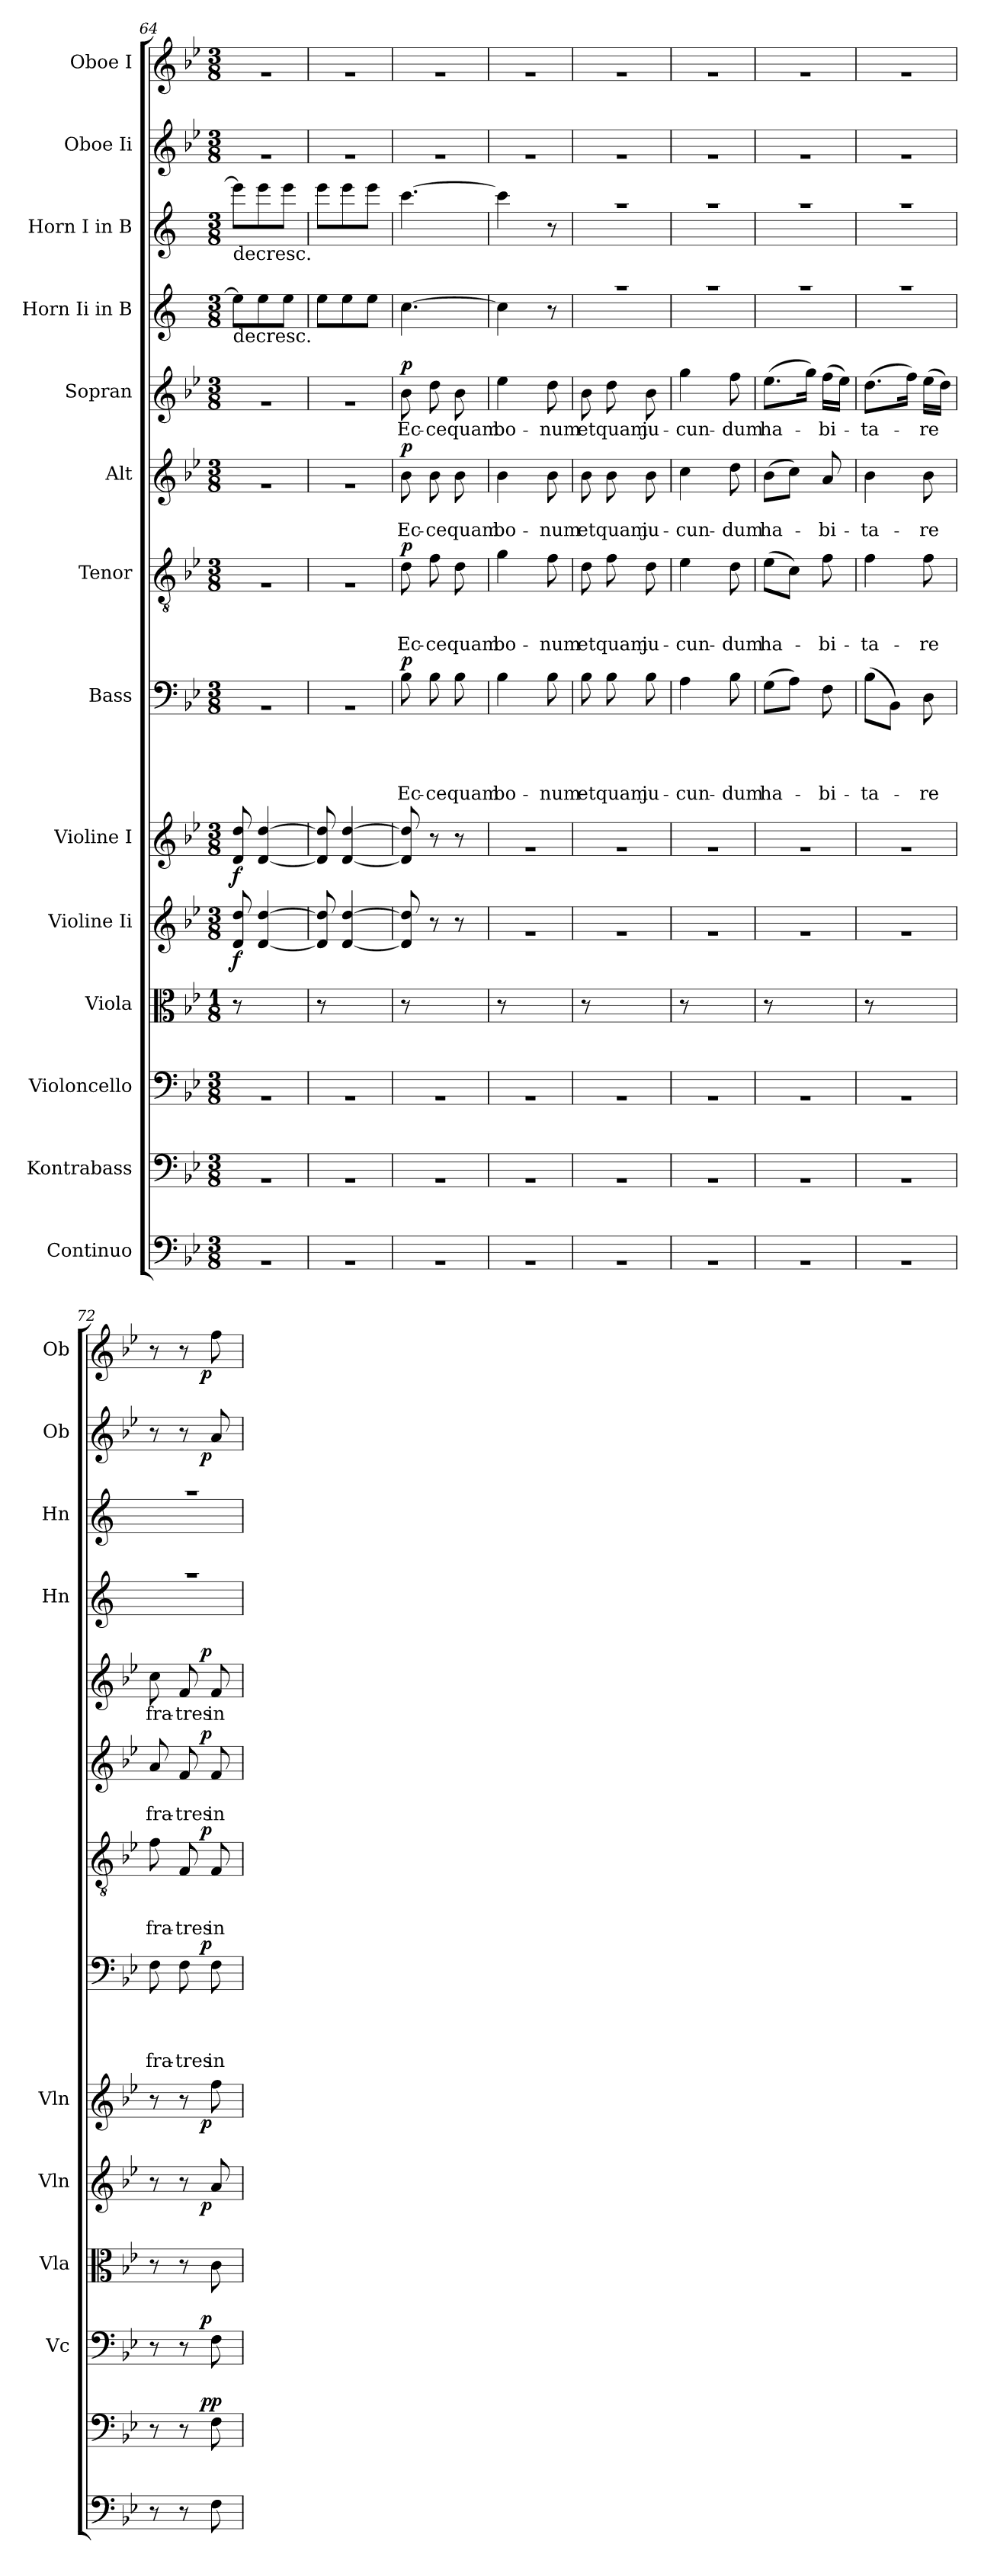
**kern	**kern	**dynam	**kern	**dynam	**kern	**kern	**dynam	**kern	**dynam	**kern	**text	**text	**text	**text	**dynam	**kern	**text	**text	**text	**dynam	**kern	**text	**text	**dynam	**kern	**text	**dynam	**kern	**kern	**kern	**dynam	**kern	**dynam
*part14	*part13	*part13	*part12	*part12	*part11	*part10	*part10	*part9	*part9	*part8	*part8	*part8	*part8	*part8	*part8	*part7	*part7	*part7	*part7	*part7	*part6	*part6	*part6	*part6	*part5	*part5	*part5	*part4	*part3	*part2	*part2	*part1	*part1
*staff14	*staff13	*staff13	*staff12	*staff12	*staff11	*staff10	*staff10	*staff9	*staff9	*staff8	*staff8	*staff8	*staff8	*staff8	*staff8	*staff7	*staff7	*staff7	*staff7	*staff7	*staff6	*staff6	*staff6	*staff6	*staff5	*staff5	*staff5	*staff4	*staff3	*staff2	*staff2	*staff1	*staff1
*I"Continuo	*I"Kontrabass	*	*I"Violoncello	*	*I"Viola	*I"Violine Ii	*	*I"Violine I	*	*I"Bass	*	*	*	*	*	*I"Tenor	*	*	*	*	*I"Alt	*	*	*	*I"Sopran	*	*	*I"Horn Ii in B	*I"Horn I in B	*I"Oboe Ii	*	*I"Oboe I	*
*	*	*	*I'Vc	*	*I'Vla	*I'Vln	*	*I'Vln	*	*	*	*	*	*	*	*	*	*	*	*	*	*	*	*	*	*	*	*I'Hn	*I'Hn	*I'Ob	*	*I'Ob	*
*clefF4	*clefF4	*	*clefF4	*	*clefC3	*clefG2	*	*clefG2	*	*clefF4	*	*	*	*	*	*clefGv2	*	*	*	*	*clefG2	*	*	*	*clefG2	*	*	*clefG2	*clefG2	*clefG2	*	*clefG2	*
*	*	*	*	*	*ITrd1c2	*	*	*	*	*	*	*	*	*	*	*	*	*	*	*	*	*	*	*	*	*	*	*ITrd1c2	*ITrd1c2	*	*	*	*
*k[b-e-]	*k[b-e-]	*	*k[b-e-]	*	*k[b-e-a-d-]	*k[b-e-]	*	*k[b-e-]	*	*k[b-e-]	*	*	*	*	*	*k[b-e-]	*	*	*	*	*k[b-e-]	*	*	*	*k[b-e-]	*	*	*k[b-e-]	*k[b-e-]	*k[b-e-]	*	*k[b-e-]	*
*B-:	*B-:	*	*B-:	*	*A-:	*B-:	*	*B-:	*	*B-:	*	*	*	*	*	*B-:	*	*	*	*	*B-:	*	*	*	*B-:	*	*	*B-:	*B-:	*B-:	*	*B-:	*
*M3/8	*M3/8	*	*M3/8	*	*M1/8	*M3/8	*	*M3/8	*	*M3/8	*	*	*	*	*	*M3/8	*	*	*	*	*M3/8	*	*	*	*M3/8	*	*	*M3/8	*M3/8	*M3/8	*	*M3/8	*
=64	=64	=64	=64	=64	=64	=64	=64	=64	=64	=64	=64	=64	=64	=64	=64	=64	=64	=64	=64	=64	=64	=64	=64	=64	=64	=64	=64	=64	=64	=64	=64	=64	=64
!	!	!	!	!	!	!	!	!	!	!	!	!	!	!	!	!	!	!	!	!	!	!	!	!	!	!	!	!	!LO:TX:b:t=decresc.	!	!	!	!
!	!	!	!	!	!	!	!	!	!	!	!	!	!	!	!	!	!	!	!	!	!	!	!	!	!	!	!	!LO:TX:b:t=decresc.	!	!	!	!	!
!LO:N:vis=1	!LO:N:vis=1	!	!LO:N:vis=1	!	!	!	!LO:DY:b	!	!LO:DY:b	!LO:N:vis=1	!	!	!	!	!	!LO:N:vis=1	!	!	!	!	!LO:N:vis=1	!	!	!	!LO:N:vis=1	!	!	!	!	!LO:N:vis=1	!	!LO:N:vis=1	!
4.rC	4.rC	.	4.rC	.	8r	8d/ 8dd/	f	8d/ 8dd/	f	4.rC	.	.	.	.	.	4.rA	.	.	.	.	4.ra	.	.	.	4.ra	.	.	8dd\L]	8ddd\L]	4.ra	.	4.ra	.
.	.	.	.	.	4ryy	[<4d/ [>4dd/	.	[<4d/ [>4dd/	.	.	.	.	.	.	.	.	.	.	.	.	.	.	.	.	.	.	.	8dd\	8ddd\	.	.	.	.
.	.	.	.	.	.	.	.	.	.	.	.	.	.	.	.	.	.	.	.	.	.	.	.	.	.	.	.	8dd\J	8ddd\J	.	.	.	.
=65	=65	=65	=65	=65	=65	=65	=65	=65	=65	=65	=65	=65	=65	=65	=65	=65	=65	=65	=65	=65	=65	=65	=65	=65	=65	=65	=65	=65	=65	=65	=65	=65	=65
!LO:N:vis=1	!LO:N:vis=1	!	!LO:N:vis=1	!	!	!	!	!	!	!LO:N:vis=1	!	!	!	!	!	!LO:N:vis=1	!	!	!	!	!LO:N:vis=1	!	!	!	!LO:N:vis=1	!	!	!	!	!LO:N:vis=1	!	!LO:N:vis=1	!
4.rC	4.rC	.	4.rC	.	8r	8d/] 8dd/]	.	8d/] 8dd/]	.	4.rC	.	.	.	.	.	4.rA	.	.	.	.	4.ra	.	.	.	4.ra	.	.	8dd\L	8ddd\L	4.ra	.	4.ra	.
.	.	.	.	.	4ryy	[<4d/ [>4dd/	.	[<4d/ [>4dd/	.	.	.	.	.	.	.	.	.	.	.	.	.	.	.	.	.	.	.	8dd\	8ddd\	.	.	.	.
.	.	.	.	.	.	.	.	.	.	.	.	.	.	.	.	.	.	.	.	.	.	.	.	.	.	.	.	8dd\J	8ddd\J	.	.	.	.
=66	=66	=66	=66	=66	=66	=66	=66	=66	=66	=66	=66	=66	=66	=66	=66	=66	=66	=66	=66	=66	=66	=66	=66	=66	=66	=66	=66	=66	=66	=66	=66	=66	=66
!LO:N:vis=1	!LO:N:vis=1	!	!LO:N:vis=1	!	!	!	!	!	!	!	!	!	!	!LO:LY:b	!LO:DY:a	!	!	!	!LO:LY:b	!LO:DY:a	!	!	!LO:LY:b	!LO:DY:a	!	!LO:LY:b	!LO:DY:a	!	!	!LO:N:vis=1	!	!LO:N:vis=1	!
4.rC	4.rC	.	4.rC	.	8r	8d/] 8dd/]	.	8d/] 8dd/]	.	8B-\	.	.	.	Ec-	p	8d\	.	.	Ec-	p	8b-\	.	Ec-	p	8b-\	Ec-	p	[<4.b-\	[>4.bb-\	4.ra	.	4.ra	.
!	!	!	!	!	!	!	!	!	!	!	!	!	!	!LO:LY:b	!	!	!	!	!LO:LY:b	!	!	!	!LO:LY:b	!	!	!LO:LY:b	!	!	!	!	!	!	!
.	.	.	.	.	4ryy	8r	.	8r	.	8B-\	.	.	.	-ce	.	8f\	.	.	-ce	.	8b-\	.	-ce	.	8dd\	-ce	.	.	.	.	.	.	.
!	!	!	!	!	!	!	!	!	!	!	!	!	!	!LO:LY:b	!	!	!	!	!LO:LY:b	!	!	!	!LO:LY:b	!	!	!LO:LY:b	!	!	!	!	!	!	!
.	.	.	.	.	.	8r	.	8r	.	8B-\	.	.	.	quam	.	8d\	.	.	quam	.	8b-\	.	quam	.	8b-\	quam	.	.	.	.	.	.	.
=67	=67	=67	=67	=67	=67	=67	=67	=67	=67	=67	=67	=67	=67	=67	=67	=67	=67	=67	=67	=67	=67	=67	=67	=67	=67	=67	=67	=67	=67	=67	=67	=67	=67
!LO:N:vis=1	!LO:N:vis=1	!	!LO:N:vis=1	!	!	!LO:N:vis=1	!	!LO:N:vis=1	!	!	!	!	!	!LO:LY:b	!	!	!	!	!LO:LY:b	!	!	!	!LO:LY:b	!	!	!LO:LY:b	!	!	!	!LO:N:vis=1	!	!LO:N:vis=1	!
4.rC	4.rC	.	4.rC	.	8r	4.ra	.	4.ra	.	4B-\	.	.	.	bo-	.	4g\	.	.	bo-	.	4b-\	.	bo-	.	4ee-\	bo-	.	4b-\]	4bb-\]	4.ra	.	4.ra	.
.	.	.	.	.	4ryy	.	.	.	.	.	.	.	.	.	.	.	.	.	.	.	.	.	.	.	.	.	.	.	.	.	.	.	.
!	!	!	!	!	!	!	!	!	!	!	!	!	!	!LO:LY:b	!	!	!	!	!LO:LY:b	!	!	!	!LO:LY:b	!	!	!LO:LY:b	!	!	!	!	!	!	!
.	.	.	.	.	.	.	.	.	.	8B-\	.	.	.	-num	.	8f\	.	.	-num	.	8b-\	.	-num	.	8dd\	-num	.	8r	8r	.	.	.	.
=68	=68	=68	=68	=68	=68	=68	=68	=68	=68	=68	=68	=68	=68	=68	=68	=68	=68	=68	=68	=68	=68	=68	=68	=68	=68	=68	=68	=68	=68	=68	=68	=68	=68
!LO:N:vis=1	!LO:N:vis=1	!	!LO:N:vis=1	!	!	!LO:N:vis=1	!	!LO:N:vis=1	!	!	!	!	!	!LO:LY:b	!	!	!	!	!LO:LY:b	!	!	!	!LO:LY:b	!	!	!LO:LY:b	!	!LO:N:vis=1	!LO:N:vis=1	!LO:N:vis=1	!	!LO:N:vis=1	!
4.rC	4.rC	.	4.rC	.	8r	4.ra	.	4.ra	.	8B-\	.	.	.	et	.	8d\	.	.	et	.	8b-\	.	et	.	8b-\	et	.	4.raa	4.raa	4.ra	.	4.ra	.
!	!	!	!	!	!	!	!	!	!	!	!	!	!	!LO:LY:b	!	!	!	!	!LO:LY:b	!	!	!	!LO:LY:b	!	!	!LO:LY:b	!	!	!	!	!	!	!
.	.	.	.	.	4ryy	.	.	.	.	8B-\	.	.	.	quam	.	8f\	.	.	quam	.	8b-\	.	quam	.	8dd\	quam	.	.	.	.	.	.	.
!	!	!	!	!	!	!	!	!	!	!	!	!	!	!LO:LY:b	!	!	!	!	!LO:LY:b	!	!	!	!LO:LY:b	!	!	!LO:LY:b	!	!	!	!	!	!	!
.	.	.	.	.	.	.	.	.	.	8B-\	.	.	.	ju-	.	8d\	.	.	ju-	.	8b-\	.	ju-	.	8b-\	ju-	.	.	.	.	.	.	.
=69	=69	=69	=69	=69	=69	=69	=69	=69	=69	=69	=69	=69	=69	=69	=69	=69	=69	=69	=69	=69	=69	=69	=69	=69	=69	=69	=69	=69	=69	=69	=69	=69	=69
!LO:N:vis=1	!LO:N:vis=1	!	!LO:N:vis=1	!	!	!LO:N:vis=1	!	!LO:N:vis=1	!	!	!	!	!	!LO:LY:b	!	!	!	!	!LO:LY:b	!	!	!	!LO:LY:b	!	!	!LO:LY:b	!	!LO:N:vis=1	!LO:N:vis=1	!LO:N:vis=1	!	!LO:N:vis=1	!
4.rC	4.rC	.	4.rC	.	8r	4.ra	.	4.ra	.	4A\	.	.	.	-cun-	.	4e-\	.	.	-cun-	.	4cc\	.	-cun-	.	4gg\	-cun-	.	4.raa	4.raa	4.ra	.	4.ra	.
.	.	.	.	.	4ryy	.	.	.	.	.	.	.	.	.	.	.	.	.	.	.	.	.	.	.	.	.	.	.	.	.	.	.	.
!	!	!	!	!	!	!	!	!	!	!	!	!	!	!LO:LY:b	!	!	!	!	!LO:LY:b	!	!	!	!LO:LY:b	!	!	!LO:LY:b	!	!	!	!	!	!	!
.	.	.	.	.	.	.	.	.	.	8B-\	.	.	.	-dum	.	8d\	.	.	-dum	.	8dd\	.	-dum	.	8ff\	-dum	.	.	.	.	.	.	.
=70	=70	=70	=70	=70	=70	=70	=70	=70	=70	=70	=70	=70	=70	=70	=70	=70	=70	=70	=70	=70	=70	=70	=70	=70	=70	=70	=70	=70	=70	=70	=70	=70	=70
!LO:N:vis=1	!LO:N:vis=1	!	!LO:N:vis=1	!	!	!LO:N:vis=1	!	!LO:N:vis=1	!	!	!	!	!	!LO:LY:b	!	!	!	!	!LO:LY:b	!	!	!	!LO:LY:b	!	!	!LO:LY:b	!	!LO:N:vis=1	!LO:N:vis=1	!LO:N:vis=1	!	!LO:N:vis=1	!
4.rC	4.rC	.	4.rC	.	8r	4.ra	.	4.ra	.	(>8G\L	.	.	.	ha-	.	(>8e-\L	.	.	ha-	.	(>8b-\L	.	ha-	.	(>8.ee-\L	ha-	.	4.raa	4.raa	4.ra	.	4.ra	.
.	.	.	.	.	4ryy	.	.	.	.	8A\J)	.	.	.	.	.	8c\J)	.	.	.	.	8cc\J)	.	.	.	.	.	.	.	.	.	.	.	.
.	.	.	.	.	.	.	.	.	.	.	.	.	.	.	.	.	.	.	.	.	.	.	.	.	16gg\Jk)	.	.	.	.	.	.	.	.
!	!	!	!	!	!	!	!	!	!	!	!	!	!	!LO:LY:b	!	!	!	!	!LO:LY:b	!	!	!	!LO:LY:b	!	!	!LO:LY:b	!	!	!	!	!	!	!
.	.	.	.	.	.	.	.	.	.	8F\	.	.	.	-bi-	.	8f\	.	.	-bi-	.	8a/	.	-bi-	.	(>16ff\LL	-bi-	.	.	.	.	.	.	.
.	.	.	.	.	.	.	.	.	.	.	.	.	.	.	.	.	.	.	.	.	.	.	.	.	16ee-\JJ)	.	.	.	.	.	.	.	.
=71	=71	=71	=71	=71	=71	=71	=71	=71	=71	=71	=71	=71	=71	=71	=71	=71	=71	=71	=71	=71	=71	=71	=71	=71	=71	=71	=71	=71	=71	=71	=71	=71	=71
!LO:N:vis=1	!LO:N:vis=1	!	!LO:N:vis=1	!	!	!LO:N:vis=1	!	!LO:N:vis=1	!	!	!	!	!	!LO:LY:b	!	!	!	!	!LO:LY:b	!	!	!	!LO:LY:b	!	!	!LO:LY:b	!	!LO:N:vis=1	!LO:N:vis=1	!LO:N:vis=1	!	!LO:N:vis=1	!
4.rC	4.rC	.	4.rC	.	8r	4.ra	.	4.ra	.	(>8B-\L	.	.	.	-ta-	.	4f\	.	.	-ta-	.	4b-\	.	-ta-	.	(>8.dd\L	-ta-	.	4.raa	4.raa	4.ra	.	4.ra	.
.	.	.	.	.	4ryy	.	.	.	.	8BB-\J)	.	.	.	.	.	.	.	.	.	.	.	.	.	.	.	.	.	.	.	.	.	.	.
.	.	.	.	.	.	.	.	.	.	.	.	.	.	.	.	.	.	.	.	.	.	.	.	.	16ff\Jk)	.	.	.	.	.	.	.	.
!	!	!	!	!	!	!	!	!	!	!	!	!	!	!LO:LY:b	!	!	!	!	!LO:LY:b	!	!	!	!LO:LY:b	!	!	!LO:LY:b	!	!	!	!	!	!	!
.	.	.	.	.	.	.	.	.	.	8D\	.	.	.	-re	.	8f\	.	.	-re	.	8b-\	.	-re	.	(>16ee-\LL	-re	.	.	.	.	.	.	.
.	.	.	.	.	.	.	.	.	.	.	.	.	.	.	.	.	.	.	.	.	.	.	.	.	16dd\JJ)	.	.	.	.	.	.	.	.
!!LO:PB:g=z
=72	=72	=72	=72	=72	=72	=72	=72	=72	=72	=72	=72	=72	=72	=72	=72	=72	=72	=72	=72	=72	=72	=72	=72	=72	=72	=72	=72	=72	=72	=72	=72	=72	=72
!	!	!	!	!	!	!	!	!	!	!	!	!	!	!LO:LY:b	!	!	!	!	!LO:LY:b	!	!	!	!LO:LY:b	!	!	!LO:LY:b	!	!LO:N:vis=1	!LO:N:vis=1	!	!	!	!
*	*^	*	*^	*	*	*^	*	*^	*	*^	*	*	*	*	*	*^	*	*	*	*	*^	*	*	*	*^	*	*	*	*	*^	*	*^	*
8r	8r	8..ryy	.	8r	8..ryy	.	8r	8r	8..ryy	.	8r	8..ryy	.	8F\	8..ryy	.	.	.	fra-	.	8f\	8..ryy	.	.	fra-	.	8a/	8..ryy	.	fra-	.	8cc\	8..ryy	fra-	.	4.raa	4.raa	8r	8..ryy	.	8r	8..ryy	.
!	!	!	!	!	!	!	!	!	!	!	!	!	!	!	!	!	!	!	!LO:LY:b	!	!	!	!	!	!LO:LY:b	!	!	!	!	!LO:LY:b	!	!	!	!LO:LY:b	!	!	!	!	!	!	!	!	!
8r	8r	.	.	8r	.	.	8r	8r	.	.	8r	.	.	8F\	.	.	.	.	-tres	.	8F/	.	.	.	-tres	.	8f/	.	.	-tres	.	8f/	.	-tres	.	.	.	8r	.	.	8r	.	.
!	!	!	!LO:DY:a	!	!	!	!	!	!	!	!	!	!	!	!	!	!	!	!	!	!	!	!	!	!	!	!	!	!	!	!	!	!	!	!	!	!	!	!	!	!	!	!
!	!	!	!LO:DY:n=1:b	!	!	!LO:DY:a	!	!	!	!LO:DY:b	!	!	!LO:DY:b	!	!	!	!	!	!	!LO:DY:a	!	!	!	!	!	!LO:DY:a	!	!	!	!	!LO:DY:a	!	!	!	!LO:DY:a	!	!	!	!	!LO:DY:b	!	!	!LO:DY:b
.	.	8ryy	p p	.	8ryy	p	.	.	8ryy	p	.	8ryy	p	.	8ryy	.	.	.	.	p	.	8ryy	.	.	.	p	.	8ryy	.	.	p	.	8ryy	.	p	.	.	.	8ryy	p	.	8ryy	p
!	!	!	!	!	!	!	!	!	!	!	!	!	!	!	!	!	!	!	!LO:LY:b	!	!	!	!	!	!LO:LY:b	!	!	!	!	!LO:LY:b	!	!	!	!LO:LY:b	!	!	!	!	!	!	!	!	!
8F\	8F\	.	.	8F\	.	.	8B-\	8a/	.	.	8ff\	.	.	8F\	.	.	.	.	in	.	8F/	.	.	.	in	.	8f/	.	.	in	.	8f/	.	in	.	.	.	8a/	.	.	8ff\	.	.
.	.	32ryy	.	.	32ryy	.	.	.	32ryy	.	.	32ryy	.	.	32ryy	.	.	.	.	.	.	32ryy	.	.	.	.	.	32ryy	.	.	.	.	32ryy	.	.	.	.	.	32ryy	.	.	32ryy	.
*	*v	*v	*	*	*	*	*	*v	*v	*	*v	*v	*	*v	*v	*	*	*	*	*	*v	*v	*	*	*	*	*v	*v	*	*	*	*v	*v	*	*	*	*	*v	*v	*	*v	*v	*
*	*	*	*v	*v	*	*	*	*	*	*	*	*	*	*	*	*	*	*	*	*	*	*	*	*	*	*	*	*	*	*	*	*	*	*
=	=	=	=	=	=	=	=	=	=	=	=	=	=	=	=	=	=	=	=	=	=	=	=	=	=	=	=	=	=	=	=	=	=
*-	*-	*-	*-	*-	*-	*-	*-	*-	*-	*-	*-	*-	*-	*-	*-	*-	*-	*-	*-	*-	*-	*-	*-	*-	*-	*-	*-	*-	*-	*-	*-	*-	*-
